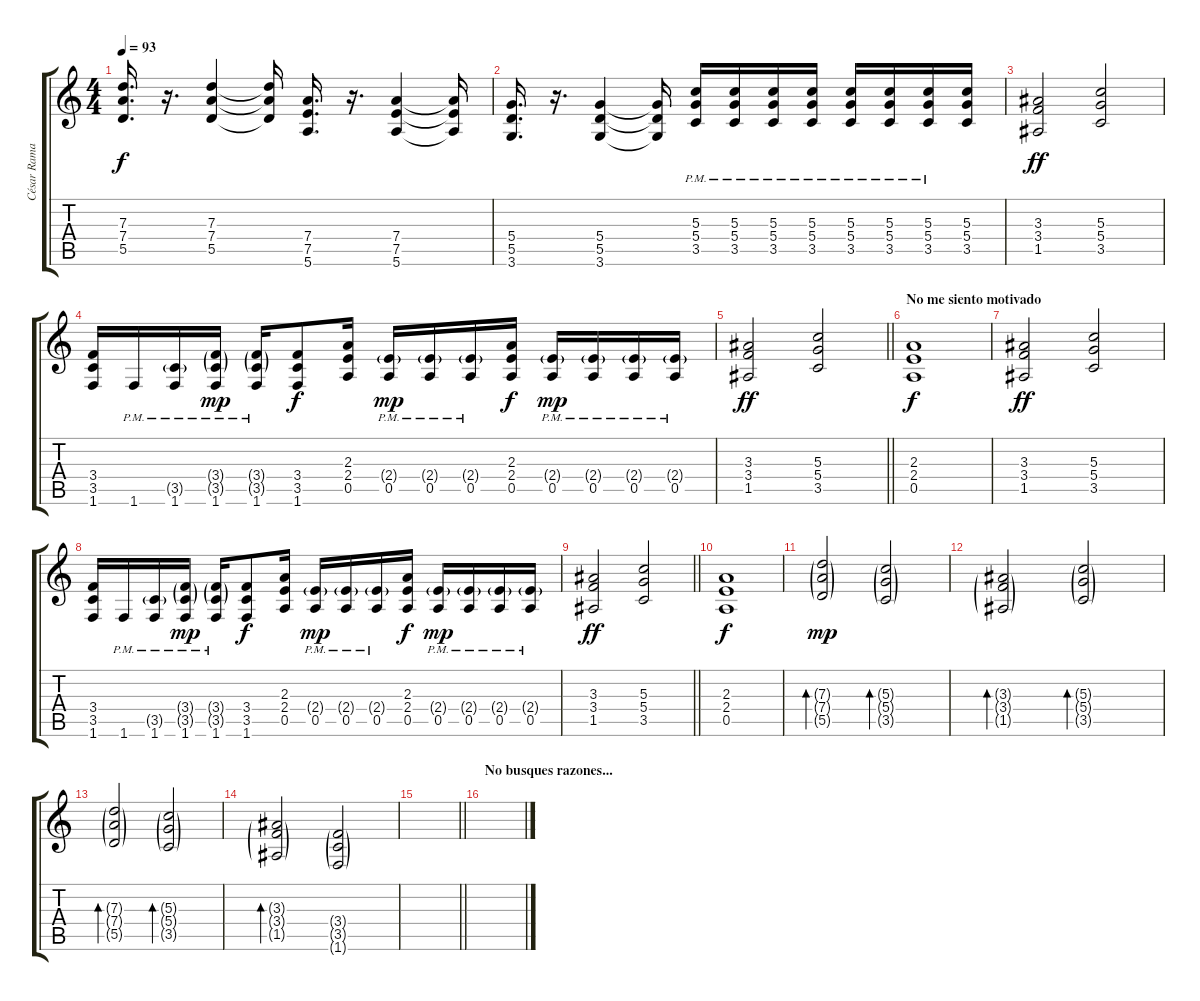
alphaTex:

\track ("César Ramallo" "César Rama") {instrument overdrivenguitar}
\staff {score tabs}
\tuning (E4 B3 G3 D3 A2 E2) {hide}
\ts (4 4)
\tempo 93
\clef g2
\ks c
(7.3 7.4 5.5).16{d dy f} r.16{d} (7.3 7.4 5.5).4 (7.3{t} 7.4{t} 5.5{t}).16 (7.4 7.5 5.6).16{d} r.16{d} (7.4 7.5 5.6).4 (7.4{t} 7.5{t} 5.6{t}).16 |
(5.4 5.5 3.6).16{d} r.16{d} (5.4 5.5 3.6).4 (5.4{t} 5.5{t} 3.6{t}).16 (5.3 5.4{pm} 3.5{pm}).16 (5.3{pm} 5.4{pm} 3.5{pm}).16 (5.3{pm} 5.4{pm} 3.5{pm}).16 (5.3{pm} 5.4{pm} 3.5{pm}).16 (5.3{pm} 5.4{pm} 3.5{pm}).16 (5.3{pm} 5.4{pm} 3.5{pm}).16 (5.3{pm} 5.4{pm} 3.5{pm}).16 (5.3 5.4 3.5).16 |
(3.3 3.4 1.5).2{dy ff} (5.3 5.4 3.5).2 |
(3.4 3.5 1.6).16 1.6{pm}.16 (3.5{g pm} 1.6{pm}).16 (3.4{g pm} 3.5{g pm} 1.6{pm}).16{dy mp} (3.4{g pm} 3.5{g} 1.6).16 (3.4 3.5 1.6).8{dy f} (2.3 2.4 0.5).16 (2.4{g pm} 0.5{pm}).16{dy mp} (2.4{g pm} 0.5{pm}).16 (2.4{g pm} 0.5{pm}).16 (2.3 2.4 0.5).16{dy f} (2.4{g pm} 0.5{pm}).16{dy mp} (2.4{g pm} 0.5{pm}).16 (2.4{g pm} 0.5{pm}).16 (2.4{g pm} 0.5{pm}).16 |
\barLineRight lightlight
(3.3 3.4 1.5).2{dy ff} (5.3 5.4 3.5).2 |
\section ("" "No me siento motivado")
(2.3 2.4 0.5).1{dy f} |
(3.3 3.4 1.5).2{dy ff} (5.3 5.4 3.5).2 |
(3.4 3.5 1.6).16 1.6{pm}.16 (3.5{g pm} 1.6{pm}).16 (3.4{g pm} 3.5{g pm} 1.6{pm}).16{dy mp} (3.4{g pm} 3.5{g} 1.6).16 (3.4 3.5 1.6).8{dy f} (2.3 2.4 0.5).16 (2.4{g pm} 0.5{pm}).16{dy mp} (2.4{g pm} 0.5{pm}).16 (2.4{g pm} 0.5{pm}).16 (2.3 2.4 0.5).16{dy f} (2.4{g pm} 0.5{pm}).16{dy mp} (2.4{g pm} 0.5{pm}).16 (2.4{g pm} 0.5{pm}).16 (2.4{g pm} 0.5{pm}).16 |
\barLineRight lightlight
(3.3 3.4 1.5).2{dy ff} (5.3 5.4 3.5).2 |
(2.3 2.4 0.5).1{dy f} |
(7.3{g} 7.4{g} 5.5{g}).2{bd 240 dy mp} (5.3{g} 5.4{g} 3.5{g}).2{bd 120} |
(3.3{g} 3.4{g} 1.5{g}).2{bd 240} (5.3{g} 5.4{g} 3.5{g}).2{bd 240} |
(7.3{g} 7.4{g} 5.5{g}).2{bd 240} (5.3{g} 5.4{g} 3.5{g}).2{bd 240} |
(3.3{g} 3.4{g} 1.5{g}).2{bd 240} (3.4{g} 3.5{g} 1.6{g}).2 |
\barLineRight lightlight
|
\section ("" "No busques razones...")
